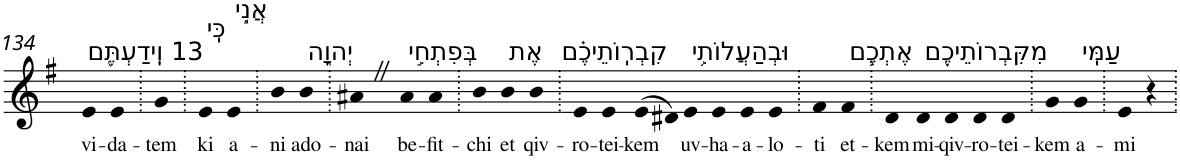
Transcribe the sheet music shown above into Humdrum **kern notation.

**kern	**text
*part1	*part1
*staff1	*staff1
*I"Piano	*
*I'Pno	*
!!LO:PB:g=z
*clefG2	*
*k[f#]	*
*G:	*
=134	=134
!LO:TX:a:t=13 וִֽידַעְתֶּ֖ם	!
!	!LO:LY:b
4e	vi-
!	!LO:LY:b
4e	-da-
=135.	=135.
!	!LO:LY:b
4g	-tem
=136.	=136.
!LO:TX:a:t=כִּֽי	!
!	!LO:LY:b
4e	ki
!LO:TX:a:t=אֲנִ֣י	!
!	!LO:LY:b
4e	a-
=137.	=137.
!	!LO:LY:b
4b	-ni
!LO:TX:a:t=יְהוָ֑ה	!
!	!LO:LY:b
4b	ado-
=138.	=138.
!	!LO:LY:b
4a#XZ	-nai
!LO:TX:a:t=בְּפִתְחִ֣י	!
!	!LO:LY:b
4a#	be-
!	!LO:LY:b
4a#	-fit-
=139.	=139.
!	!LO:LY:b
4b	-chi
!LO:TX:a:t=אֶת	!
!	!LO:LY:b
4b	et
!LO:TX:a:t=קִבְרֽוֹתֵיכֶ֗ם	!
!	!LO:LY:b
4b	qiv-
=140.	=140.
!	!LO:LY:b
4e	-ro-
!	!LO:LY:b
4e	-tei-
!	!LO:LY:b
(>8e	-kem
8d#X)	.
!LO:TX:a:t=וּבְהַעֲלוֹתִ֥י	!
!	!LO:LY:b
4e	uv-
!	!LO:LY:b
4e	-ha-
!	!LO:LY:b
4e	-a-
!	!LO:LY:b
4e	-lo-
=141.	=141.
!	!LO:LY:b
4f#	-ti
!LO:TX:a:t=אֶתְכֶ֛ם	!
!	!LO:LY:b
4f#	et-
=142.	=142.
!	!LO:LY:b
4d	-kem
!LO:TX:a:t=מִקִּבְרוֹתֵיכֶ֖ם	!
!	!LO:LY:b
4d	mi-
!	!LO:LY:b
4d	-qiv-
!	!LO:LY:b
4d	-ro-
!	!LO:LY:b
4d	-tei-
=143.	=143.
!	!LO:LY:b
4g	-kem
!LO:TX:a:t=עַמִּֽי	!
!	!LO:LY:b
4g	a-
=144.	=144.
!	!LO:LY:b
4e	-mi
4r	.
=.	=.
*-	*-
